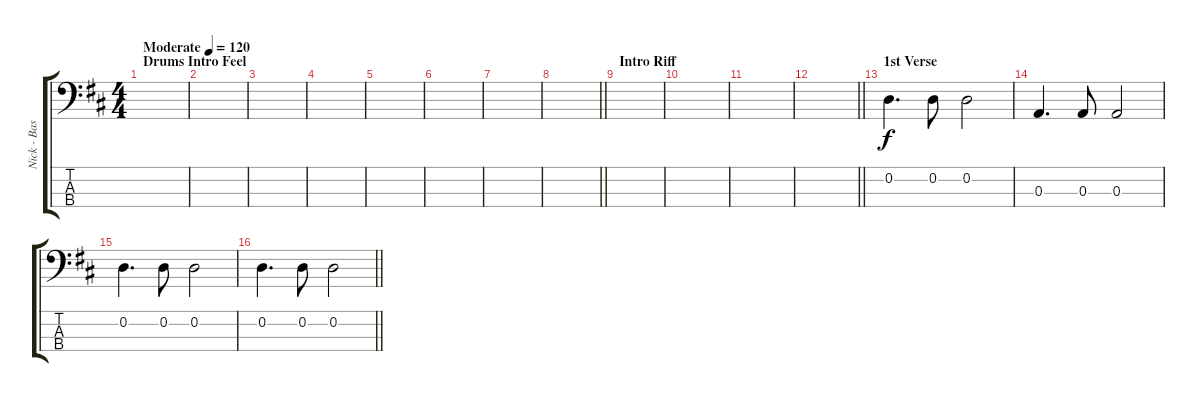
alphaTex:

\track ("Nick - Bass" "Nick - Bas") {instrument electricbassfinger}
\staff {score tabs}
\tuning (G2 D2 A1 E1) {hide}
\ts (4 4)
\section ("" "Drums Intro Feel")
\tempo (120 "Moderate")
\clef f4
\ks d
|
|
|
|
|
|
|
\barLineRight lightlight
|
\section ("" "Intro Riff")
|
|
|
\barLineRight lightlight
|
\section ("" "1st Verse")
0.2.4{d} 0.2.8 0.2.2 |
0.3.4{d} 0.3.8 0.3.2 |
0.2.4{d} 0.2.8 0.2.2 |
\barLineRight lightlight
0.2.4{d} 0.2.8 0.2.2
